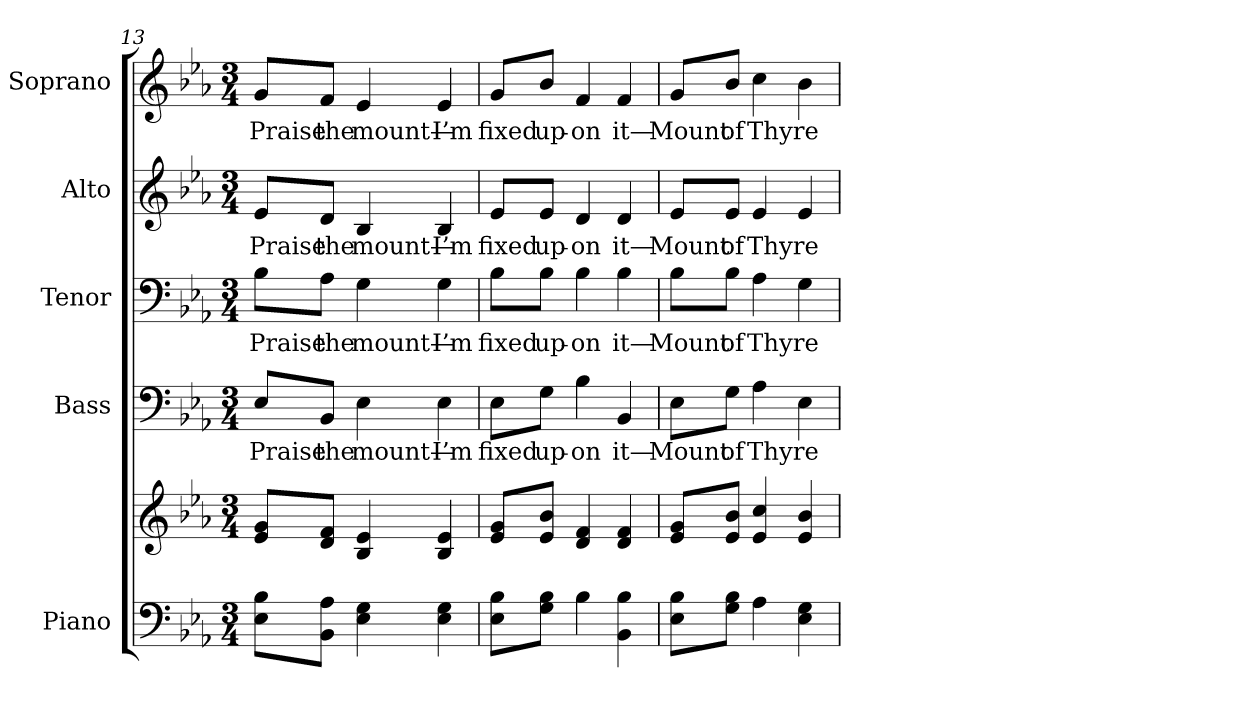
**kern	**kern	**kern	**text	**kern	**text	**kern	**text	**kern	**text
*part5	*part5	*part4	*part4	*part3	*part3	*part2	*part2	*part1	*part1
*staff6	*staff5	*staff4	*staff4	*staff3	*staff3	*staff2	*staff2	*staff1	*staff1
*I"Piano	*	*I"Bass	*	*I"Tenor	*	*I"Alto	*	*I"Soprano	*
*I'Pno.	*	*I'B.	*	*I'T.	*	*I'A.	*	*I'S.	*
!!LO:PB:g=z
*clefF4	*clefG2	*clefF4	*	*clefF4	*	*clefG2	*	*clefG2	*
*k[b-e-a-]	*k[b-e-a-]	*k[b-e-a-]	*	*k[b-e-a-]	*	*k[b-e-a-]	*	*k[b-e-a-]	*
*E-:	*E-:	*E-:	*	*E-:	*	*E-:	*	*E-:	*
*M3/4	*M3/4	*M3/4	*	*M3/4	*	*M3/4	*	*M3/4	*
=13	=13	=13	=13	=13	=13	=13	=13	=13	=13
!	!	!	!LO:LY:b:color=#000000	!	!	!	!	!	!
!	!	!	!	!	!LO:LY:b:color=#000000	!	!	!	!
!	!	!	!	!	!	!	!LO:LY:b:color=#000000	!	!
!	!	!	!	!	!	!	!	!	!LO:LY:b:color=#000000
8E-i\ 8B-iL	8e-i/ 8giL	8E-i/L	Praise	8B-i\L	Praise	8e-i/L	Praise	8gi/L	Praise
!	!	!	!LO:LY:b:color=#000000	!	!	!	!	!	!
!	!	!	!	!	!LO:LY:b:color=#000000	!	!	!	!
!	!	!	!	!	!	!	!LO:LY:b:color=#000000	!	!
!	!	!	!	!	!	!	!	!	!LO:LY:b:color=#000000
8BB-i\ 8A-iJ	8di/ 8fiJ	8BB-i/J	the	8A-i\J	the	8di/J	the	8fi/J	the
!	!	!	!LO:LY:b:color=#000000	!	!	!	!	!	!
!	!	!	!	!	!LO:LY:b:color=#000000	!	!	!	!
!	!	!	!	!	!	!	!LO:LY:b:color=#000000	!	!
!	!	!	!	!	!	!	!	!	!LO:LY:b:color=#000000
4E-i\ 4Gi	4B-i/ 4e-i	4E-i\	mount—	4Gi\	mount—	4B-i/	mount—	4e-i/	mount—
!	!	!	!LO:LY:b:color=#000000	!	!	!	!	!	!
!	!	!	!	!	!LO:LY:b:color=#000000	!	!	!	!
!	!	!	!	!	!	!	!LO:LY:b:color=#000000	!	!
!	!	!	!	!	!	!	!	!	!LO:LY:b:color=#000000
4E-i\ 4Gi	4B-i/ 4e-i	4E-i\	I’m	4Gi\	I’m	4B-i/	I’m	4e-i/	I’m
=14	=14	=14	=14	=14	=14	=14	=14	=14	=14
!	!	!	!LO:LY:b:color=#000000	!	!	!	!	!	!
!	!	!	!	!	!LO:LY:b:color=#000000	!	!	!	!
!	!	!	!	!	!	!	!LO:LY:b:color=#000000	!	!
!	!	!	!	!	!	!	!	!	!LO:LY:b:color=#000000
8E-i\ 8B-iL	8e-i/ 8giL	8E-i\L	fixed	8B-i\L	fixed	8e-i/L	fixed	8gi/L	fixed
!	!	!	!LO:LY:b:color=#000000	!	!	!	!	!	!
!	!	!	!	!	!LO:LY:b:color=#000000	!	!	!	!
!	!	!	!	!	!	!	!LO:LY:b:color=#000000	!	!
!	!	!	!	!	!	!	!	!	!LO:LY:b:color=#000000
8Gi\ 8B-iJ	8e-i/ 8b-iJ	8Gi\J	up-	8B-i\J	up-	8e-i/J	up-	8b-i/J	up-
!	!	!	!LO:LY:b:color=#000000	!	!	!	!	!	!
!	!	!	!	!	!LO:LY:b:color=#000000	!	!	!	!
!	!	!	!	!	!	!	!LO:LY:b:color=#000000	!	!
!	!	!	!	!	!	!	!	!	!LO:LY:b:color=#000000
4B-i\	4di/ 4fi	4B-i\	-on	4B-i\	-on	4di/	-on	4fi/	-on
!	!	!	!LO:LY:b:color=#000000	!	!	!	!	!	!
!	!	!	!	!	!LO:LY:b:color=#000000	!	!	!	!
!	!	!	!	!	!	!	!LO:LY:b:color=#000000	!	!
!	!	!	!	!	!	!	!	!	!LO:LY:b:color=#000000
4BB-i\ 4B-i	4di/ 4fi	4BB-i/	it—	4B-i\	it—	4di/	it—	4fi/	it—
!!LO:PB:g=z
=15	=15	=15	=15	=15	=15	=15	=15	=15	=15
!	!	!	!LO:LY:b:color=#000000	!	!	!	!	!	!
!	!	!	!	!	!LO:LY:b:color=#000000	!	!	!	!
!	!	!	!	!	!	!	!LO:LY:b:color=#000000	!	!
!	!	!	!	!	!	!	!	!	!LO:LY:b:color=#000000
8E-i\ 8B-iL	8e-i/ 8giL	8E-i\L	Mount	8B-i\L	Mount	8e-i/L	Mount	8gi/L	Mount
!	!	!	!LO:LY:b:color=#000000	!	!	!	!	!	!
!	!	!	!	!	!LO:LY:b:color=#000000	!	!	!	!
!	!	!	!	!	!	!	!LO:LY:b:color=#000000	!	!
!	!	!	!	!	!	!	!	!	!LO:LY:b:color=#000000
8Gi\ 8B-iJ	8e-i/ 8b-iJ	8Gi\J	of	8B-i\J	of	8e-i/J	of	8b-i/J	of
!	!	!	!LO:LY:b:color=#000000	!	!	!	!	!	!
!	!	!	!	!	!LO:LY:b:color=#000000	!	!	!	!
!	!	!	!	!	!	!	!LO:LY:b:color=#000000	!	!
!	!	!	!	!	!	!	!	!	!LO:LY:b:color=#000000
4A-i\	4e-i/ 4cci	4A-i\	Thy	4A-i\	Thy	4e-i/	Thy	4cci\	Thy
!	!	!	!LO:LY:b:color=#000000	!	!	!	!	!	!
!	!	!	!	!	!LO:LY:b:color=#000000	!	!	!	!
!	!	!	!	!	!	!	!LO:LY:b:color=#000000	!	!
!	!	!	!	!	!	!	!	!	!LO:LY:b:color=#000000
4E-i\ 4Gi	4e-i/ 4b-i	4E-i\	re-	4Gi\	re-	4e-i/	re-	4b-i\	re-
=	=	=	=	=	=	=	=	=	=
*-	*-	*-	*-	*-	*-	*-	*-	*-	*-
